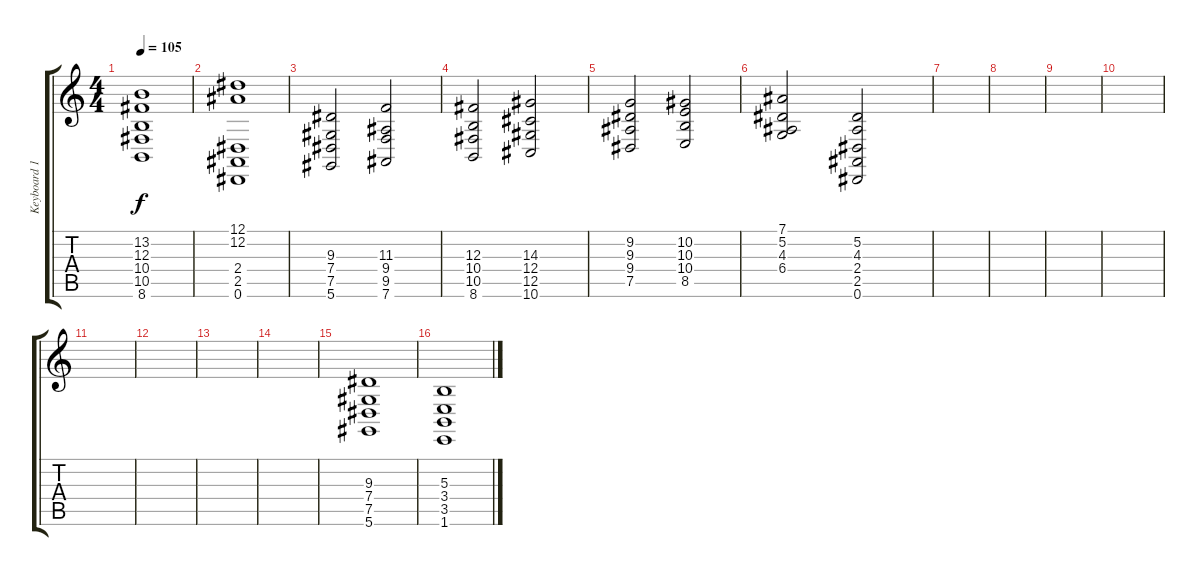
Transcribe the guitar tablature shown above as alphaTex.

\track ("Keyboard 1 - BG" "Keyboard 1") {instrument pad4choir}
\staff {score tabs}
\tuning (Eb4 Bb3 Gb3 Db3 Ab2 Eb2) {hide}
\ts (4 4)
\tempo 105
\clef g2
\ks c
(13.2 12.3 10.4 10.5 8.6).1{dy f} |
(12.1 12.2 2.4 2.5 0.6).1 |
(9.3 7.4 7.5 5.6).2 (11.3 9.4 9.5 7.6).2 |
(12.3 10.4 10.5 8.6).2 (14.3 12.4 12.5 10.6).2 |
(9.2 9.3 9.4 7.5).2 (10.2 10.3 10.4 8.5).2 |
(7.1 5.2 4.3 6.4).2 (5.2 4.3 2.4 2.5 0.6).2 |
|
|
|
|
|
|
|
|
(9.3 7.4 7.5 5.6).1 |
(5.3 3.4 3.5 1.6).1
